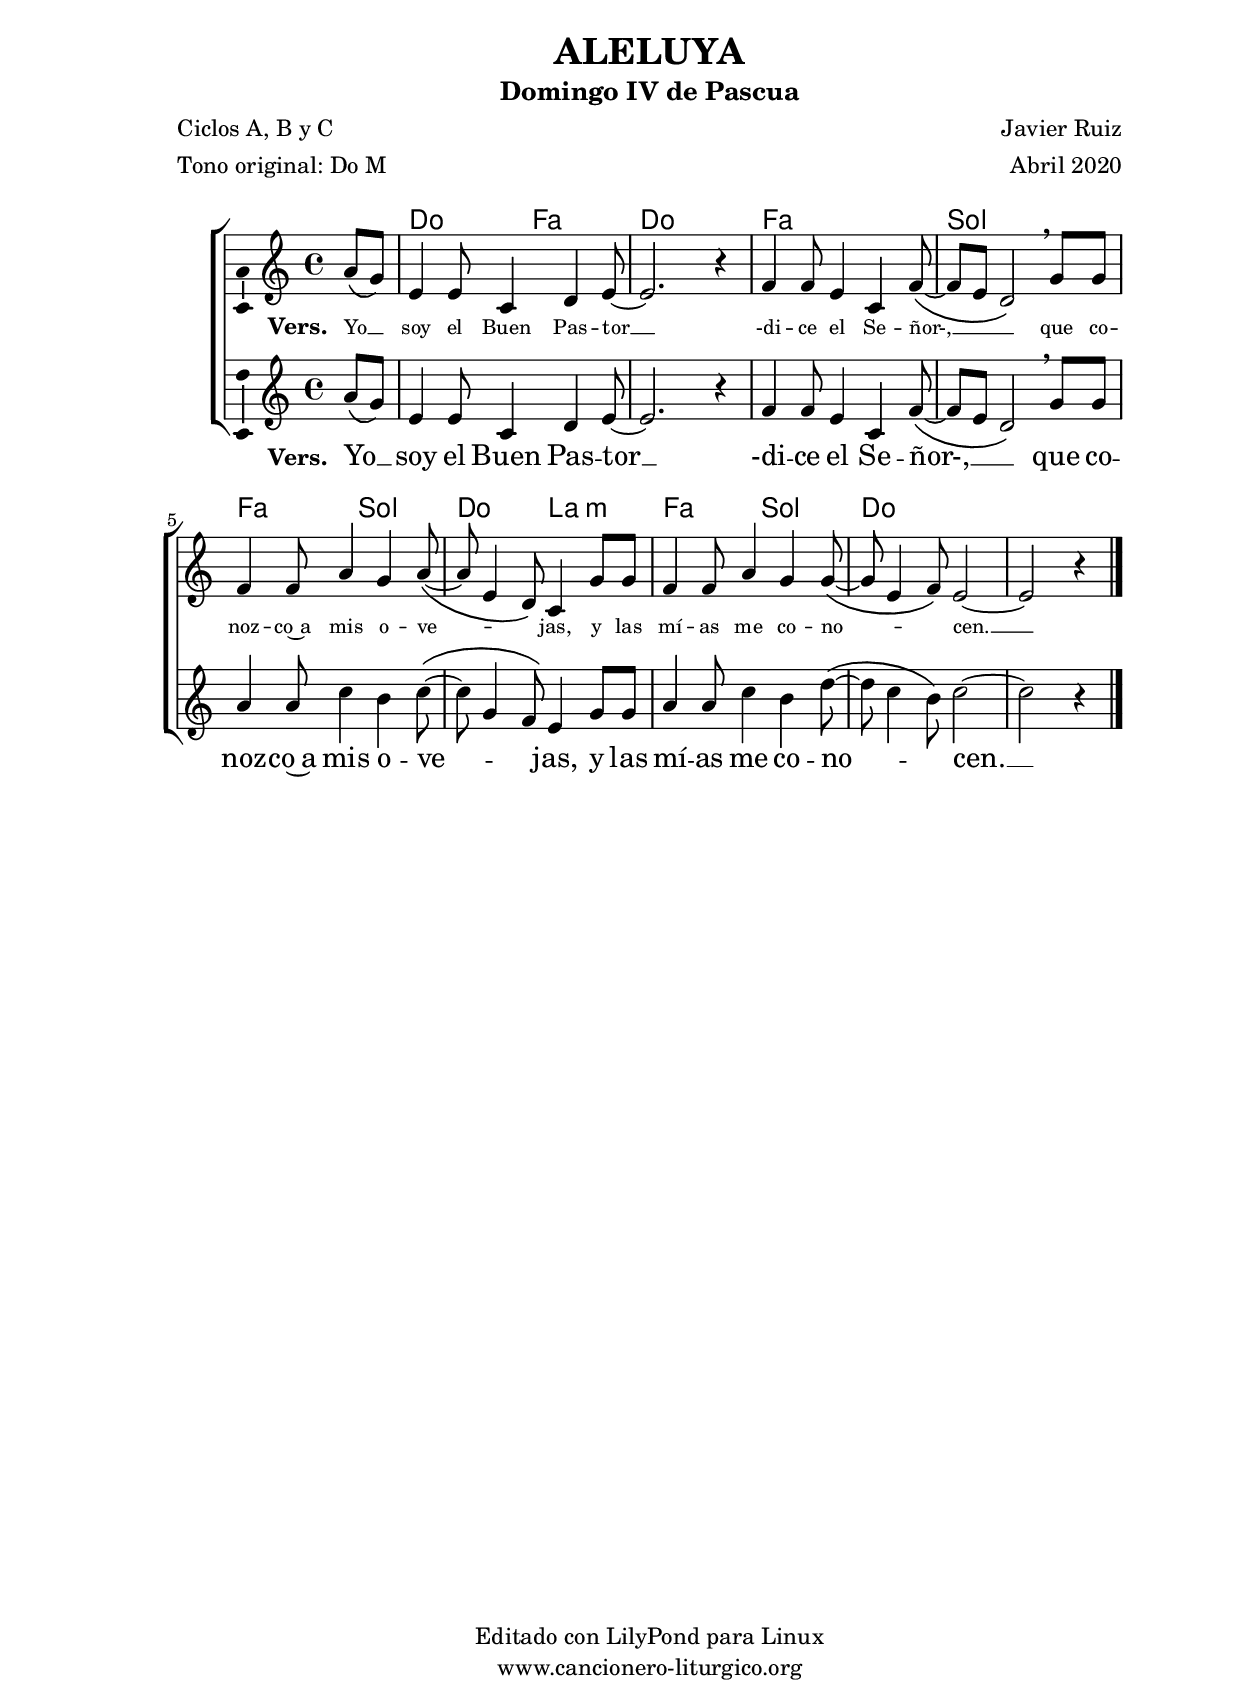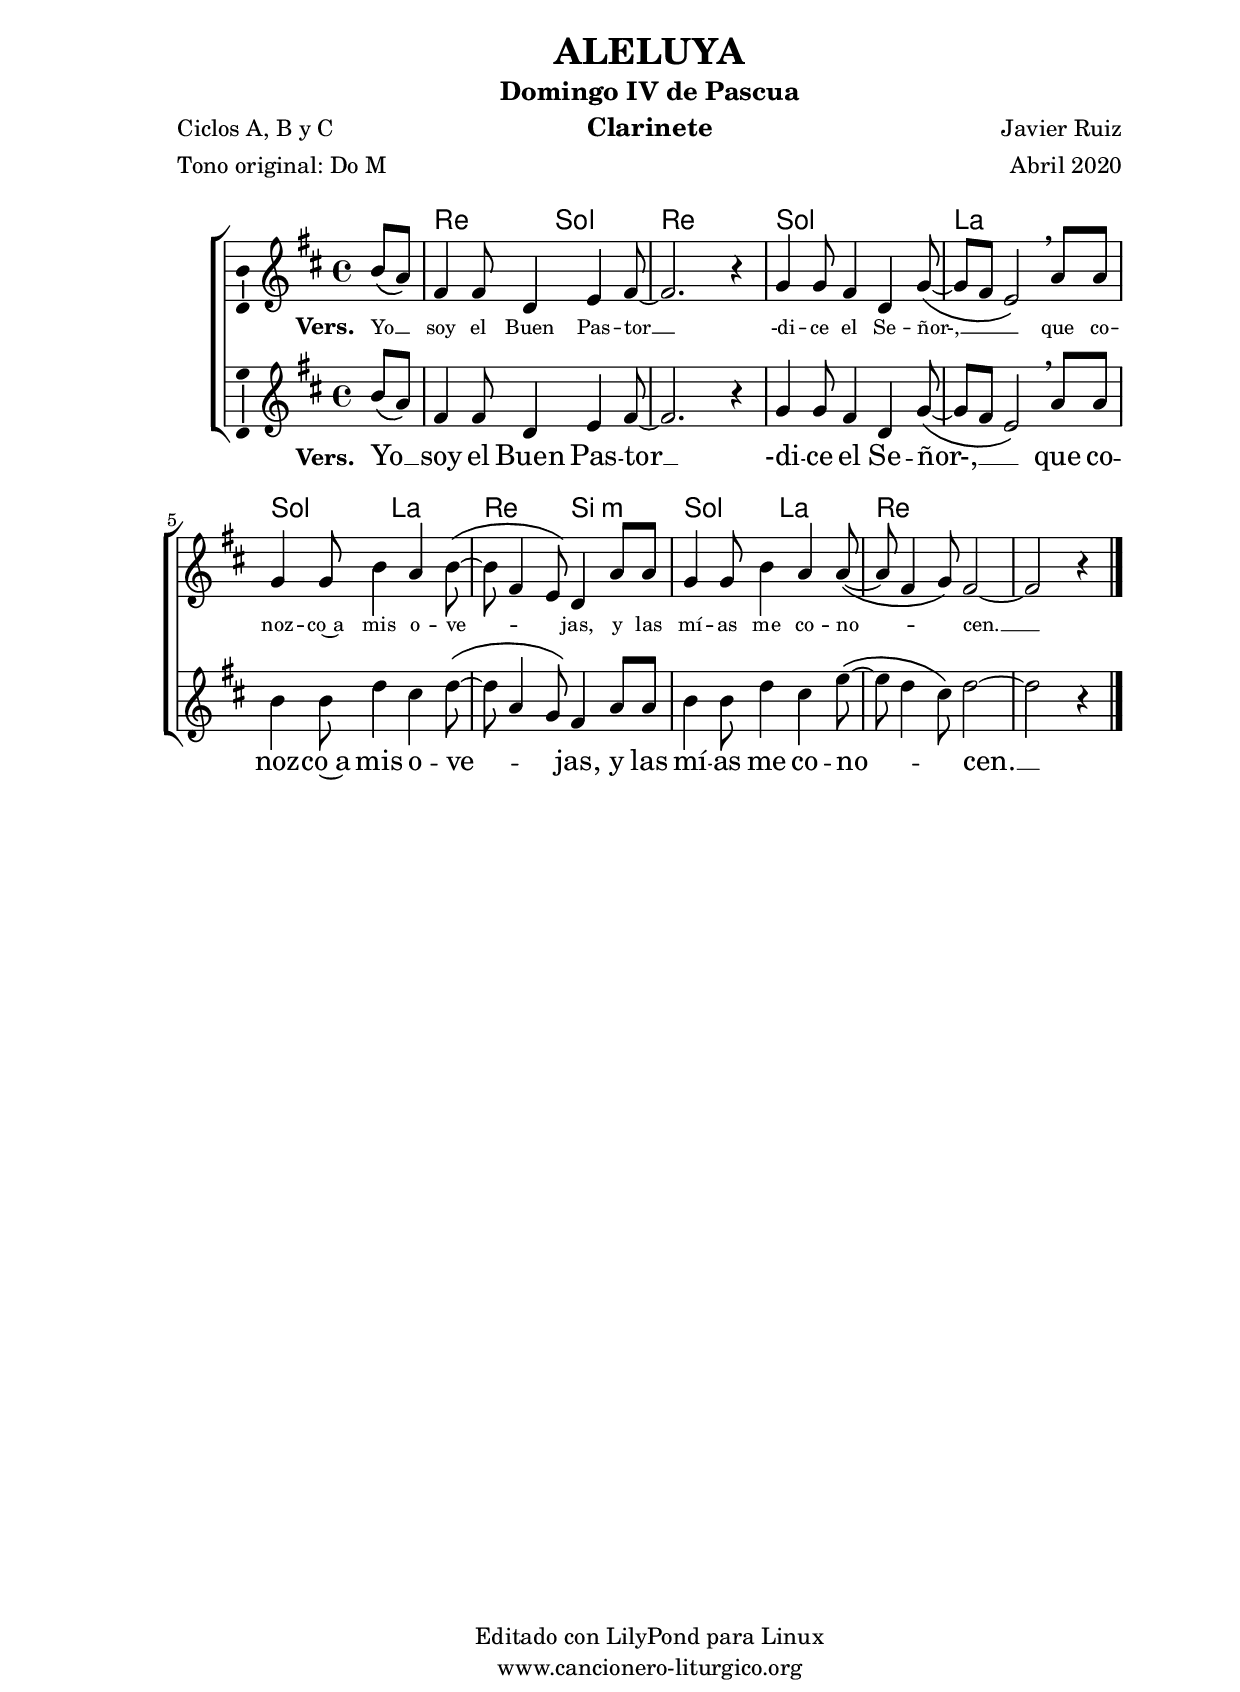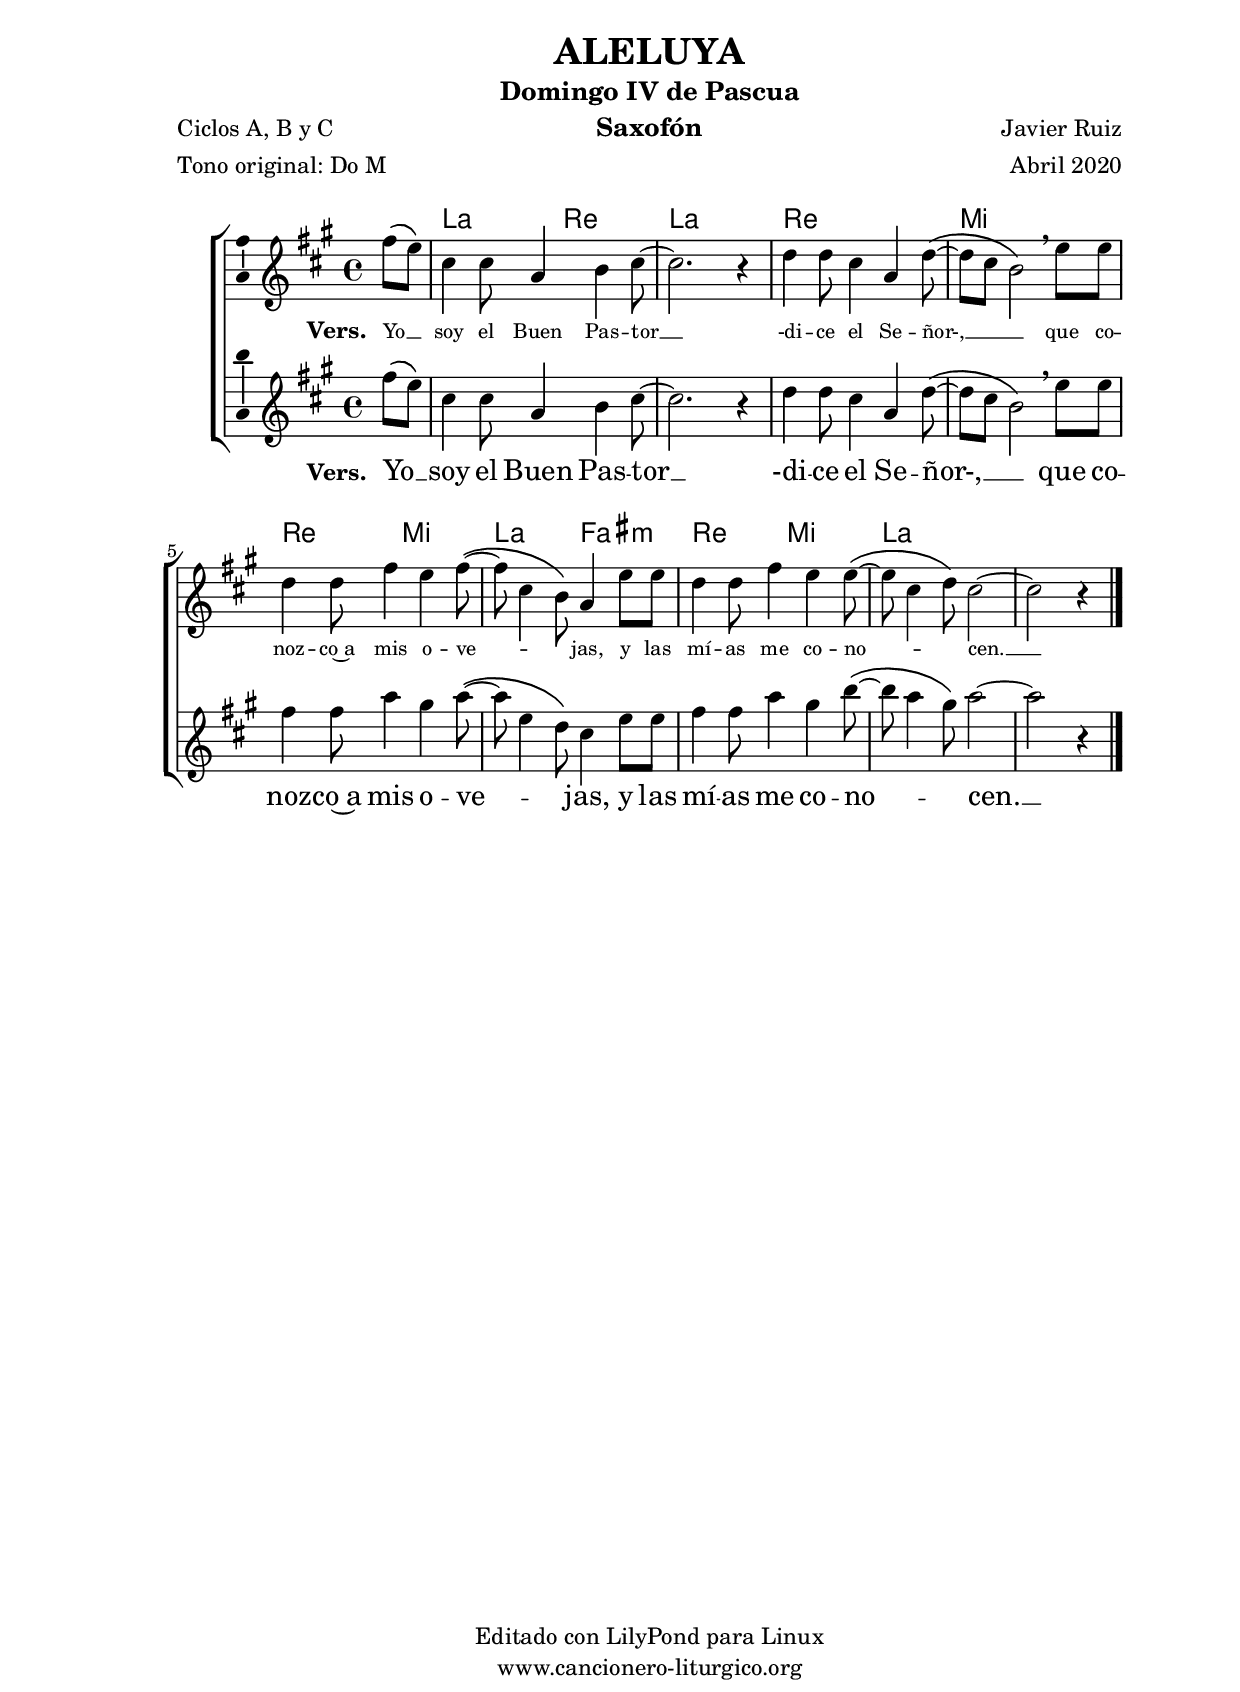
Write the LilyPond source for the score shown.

%
%para convertir .midi en .wav:
%timidity filename.midi -Ow -o finename.wav
%
%
%Para convertir de .wav a .mp3:
%lame -h -m j filename.wav
%
%
%para escuchar el midi:
%timidity nombrefichero.midi
%


%versión de lilypond para la que se ha escrito esta partitura:
\version "2.16.0"

	%Tamaño papel
	#(set-default-paper-size "a4")
	%Tamaño partitura
	#(set-global-staff-size 20)
	%No responde al pulsar sobre una nota
	#(ly:set-option 'point-and-click #f)

%parámetros del encabezamiento:
\header {
	title = "ALELUYA"
	subtitle = "Domingo IV de Pascua"
	composer = "Javier Ruiz"
	poet = "Ciclos A, B y C"
	meter = "Tono original: Do M"
	arranger = "Abril 2020"
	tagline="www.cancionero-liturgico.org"
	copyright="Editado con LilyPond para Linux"
	tiempo = "Pascua"
	usos = "Aleluya"
	letra = "Aleluya. Yo soy el Buen Pastor -dice el Señor-, que conozco a mis ovejas, y las mías me conocen."
	}

%parámetros asociados al papel:
\paper  {
	oddHeaderMarkup = \markup {\fill-line { \on-the-fly #not-first-page \fromproperty #'header:title \on-the-fly #not-first-page \fromproperty #'header:composer }}
	evenHeaderMarkup = \markup {\fill-line { \fromproperty #'header:composer \fromproperty #'header:title }}
	#(set-paper-size "a4")
	print-page-number = ##f
	first-page-number = 1
	print-first-page-number = ##f
%	head-separation = 3.0 \cm
	top-margin = 1.5 \cm
%	top-margin = 2.0 \cm
%%%	bottom-margin = 0.5\cm
	bottom-margin = 0.2\cm
	left-margin = 3.0 \cm
	line-width = 16.0 \cm 
	indent = 8\mm
	interscoreline = 2.\mm
	between-system-space = 15\mm
%	para que las partituras no llenen la hoja:
	ragged-bottom = ##t
%	idem para la última hoja:
	ragged-last-bottom = ##f
%	para que las partituras llenen el ancho del papel:
	ragged-last = ##f
	after-title-space = 2.5 \cm
%page-count=2
system-count=2

	%Flexible Vertical Spacing
%	markup-markup-spacing =
%	#'((basic-distance . 15) (minimum-distance . 15) (padding . 3))
	markup-system-spacing =
	#'((basic-distance . 15) (minimum-distance . 15) (padding . 3))
	system-system-spacing =
	#'((basic-distance . 15) (minimum-distance . 15) (padding . 3))
	score-system-spacing =
	#'((basic-distance . 15) (minimum-distance . 15) (padding . 5))
%	top-system-spacing = % header
%	#'((basic-distance . 8) (minimum-distance . 0) (padding . 0))
%	top-markup-spacing =
%	#'((basic-distance . 20) (minimum-distance . 20) (padding . 0))
	last-bottom-spacing = % footer
	#'((basic-distance . 5) (minimum-distance . 5) (padding . 0))
%	score-markup-spacing =
%	#'((basic-distance . 16) (minimum-distance . 13) (padding . 0))

	}


%parámetros que afectan a toda la partitura:
global =  {
	%clave de sol (G):
	\clef G
	%armadura:
%	\transpose c ees
	\key c \major
	\tempo 4=110
	\set Score.tempoHideNote = ##t
	}


acordes = {
	\italianChords
	\chordmode {
%	\transpose c ees
{

s4
c2 f c c f f g g
f2 g c a:m f g c c c2

	}
	}
}


melodiatrompeta = 
%	\transpose c ees
{

	\relative c''{
	\time 4/4

\partial4
r4
r1
r8 e4 <d f>8 <e g>2
r1
r8 g4 <f a>8 <g b>2
r1
r8 c,4 <b d>8 <c e>2
r1
r8 g'4 <e a>8 <c g'>2~
<c g'>2 r4

}
	\bar "|."
	}


melodiatres = 
%	\transpose c ees
{

	\relative c'{
	\time 4/4

\partial4
a'8 \(g\)
e4 e8 c4 d4 e8~
e2. r4
f4 f8 e4 c f8~
\(f8 e d2\) \breathe g8 g
f4 f8 a4 g a8~
\(a8 e4 d8\) c4 g'8 g
f4 f8 a4 g g8~
\(g8 e4 f8\) e2~
e2 r4 %s4

}

	\bar "|."
	}


melodiabajo = 
%	\transpose c ees
{

	%clave de fa (F):
	\clef F

	\relative c{
	\time 4/4

\partial4
r4
c4. c8 f4. f8
c4. c8 c2
f4. f8 d4. d8
g4. g8 g2
f4. f8 g4. g8
c,4. c8 a4. a8
f'4. f8 g4. g8
c,4. c8 c2~
c2 r4 %s4

}

	\bar "|."
	}


melodia = 
%	\transpose c ees
{

	\relative c'{
	\time 4/4

\partial4
a'8 \(g\)
e4 e8 c4 d4 e8~
e2. r4
f4 f8 e4 c f8~
\(f8 e d2\) \breathe g8 g
a4 a8 c4 b c8~
\(c8 g4 f8\) e4 g8 g
a4 a8 c4 b d8~
\(d8 c4 b8\) c2~
c2 r4 %s4

}

	\bar "|."
	}


texto = \lyricmode {
\set stanza =#"Vers. "
Yo __ _ soy el Buen Pas -- tor __
-di -- ce el Se -- ñor-, __ _ _
que co -- noz -- co~a mis o -- ve -- _ _ jas,
y las mí -- as me co -- no -- _ _ cen. __
	}

textotres = \lyricmode {
\override LyricText #'font-size = #-1
\set stanza =#"Vers. "
Yo __ _ soy el Buen Pas -- tor __
-di -- ce el Se -- ñor-, __ _ _
que co -- noz -- co~a mis o -- ve -- _ _ jas,
y las mí -- as me co -- no -- _ _ cen. __
	}


acordesStaff = \context ChordNames = acordesStaff <<
	\set chordChanges = ##t
	\acordes
	>>

voztrompetaStaff = \context Voice = voztrompetaStaff
<<
	\override Staff.StaffSymbol #'staff-space = #(magstep -0.35)
	\set Staff.midiInstrument = #"trumpet"
	\set Staff.midiMinimumVolume = #0.6
	\set Staff.midiMaximumVolume = #0.8
	\global
	\melodiatrompeta
	>>

voztresStaff = \context Voice = voztresStaff
\with {\consists "Ambitus_engraver"}
<<
%	\override Staff.StaffSymbol #'staff-space = #(magstep -0.35)
	\set Staff.midiInstrument = #"violin"
	\set Staff.midiMinimumVolume = #0.6
	\set Staff.midiMaximumVolume = #0.8
	\global
	\relative c' \melodiatres
	>>

vozStaff = \context Voice = vozStaff
\with {\consists "Ambitus_engraver"}
<<
%	\set Staff.instrumentName = ""
%	\set Staff.shortInstrumentName = ""
%	\set Staff.midiInstrument = #"clarinet"
%	\set Staff.midiInstrument = #"cello"
	\set Staff.midiInstrument = #"flute"
%	\set Staff.midiInstrument = #"electric guitar (jazz)"
%	\set Staff.midiInstrument = #"english horn"
%	\set Staff.midiInstrument = #"violin"
%	\set Staff.midiInstrument = #"glockenspiel"
	\set Staff.midiMinimumVolume = #0.8
	\set Staff.midiMaximumVolume = #1.0
	\global
	\melodia
	>>

vozbajoStaff = \context Voice = vozbajoStaff
<<
	\override Staff.StaffSymbol #'staff-space = #(magstep -0.35)
	\set Staff.midiInstrument = #"english horn"
	\set Staff.midiMinimumVolume = #0.6
	\set Staff.midiMaximumVolume = #0.8
	\global
	\melodiabajo
	>>

textoStaff = \context Lyrics = textoStaff <<
	\lyricsto vozStaff \texto
	>>

textotresStaff = \context Lyrics = textotresStaff <<
	\lyricsto voztresStaff \textotres
	>>


\book {
	\score {
		<<
		\context ChoirStaff {
%			\override StaffGroup.SystemStartBracket #'collapse-height = #1
%			\override Score.SystemStartBar #'collapse-height = #1
			<<
			\acordesStaff
%			\voztrompetaStaff
			\voztresStaff
			\textotresStaff
			\vozStaff
			\textoStaff
%			\vozbajoStaff
			>>
			}
		>>
		\layout {
	    		\context {
				\Lyrics
				\override LyricText #'font-size = #2
				}
	   		 \context {
				\Score
				\override StaffSymbol #'staff-space = #(magstep +3)
				}
			}
		}
	\score {
		\unfoldRepeats
		<<
		\context ChoirStaff {
			<<
			\acordesStaff
			\voztrompetaStaff
			\voztresStaff
			\vozStaff
			\vozbajoStaff
			>>
			}
		>>
		\midi {
	  		\context {
	  			\Score
				tempoWholesPerMinute = #(ly:make-moment 70 4)
				}
			}
		}
	}


%Partitura para clarinete
#(define output-suffix "C")
\book {
	\header{
		instrument = "Clarinete"
		}
	\score {
		<<
		\context ChoirStaff {
%			\override StaffGroup.SystemStartBracket #'collapse-height = #1
%			\override Score.SystemStartBar #'collapse-height = #1
\transpose c d
			<<
			\acordesStaff
%			\voztrompetaStaff
			\voztresStaff
			\textotresStaff
			\vozStaff
			\textoStaff
%			\vozbajoStaff
			>>
			}
		>>
		\layout {
	    		\context {
				\Lyrics
				\override LyricText #'font-size = #2
				}
	   		 \context {
				\Score
				\override StaffSymbol #'staff-space = #(magstep +3)
				}
			}
		}
	}


%Partitura para saxofón
#(define output-suffix "S")
\book {
	\header{
		instrument = "Saxofón"
		}
	\score {
		<<
		\context ChoirStaff {
%			\override StaffGroup.SystemStartBracket #'collapse-height = #1
%			\override Score.SystemStartBar #'collapse-height = #1
\transpose c a
			<<
			\acordesStaff
%			\voztrompetaStaff
			\voztresStaff
			\textotresStaff
			\vozStaff
			\textoStaff
%			\vozbajoStaff
			>>
			}
		>>
		\layout {
	    		\context {
				\Lyrics
				\override LyricText #'font-size = #2
				}
	   		 \context {
				\Score
				\override StaffSymbol #'staff-space = #(magstep +3)
				}
			}
		}
	}


